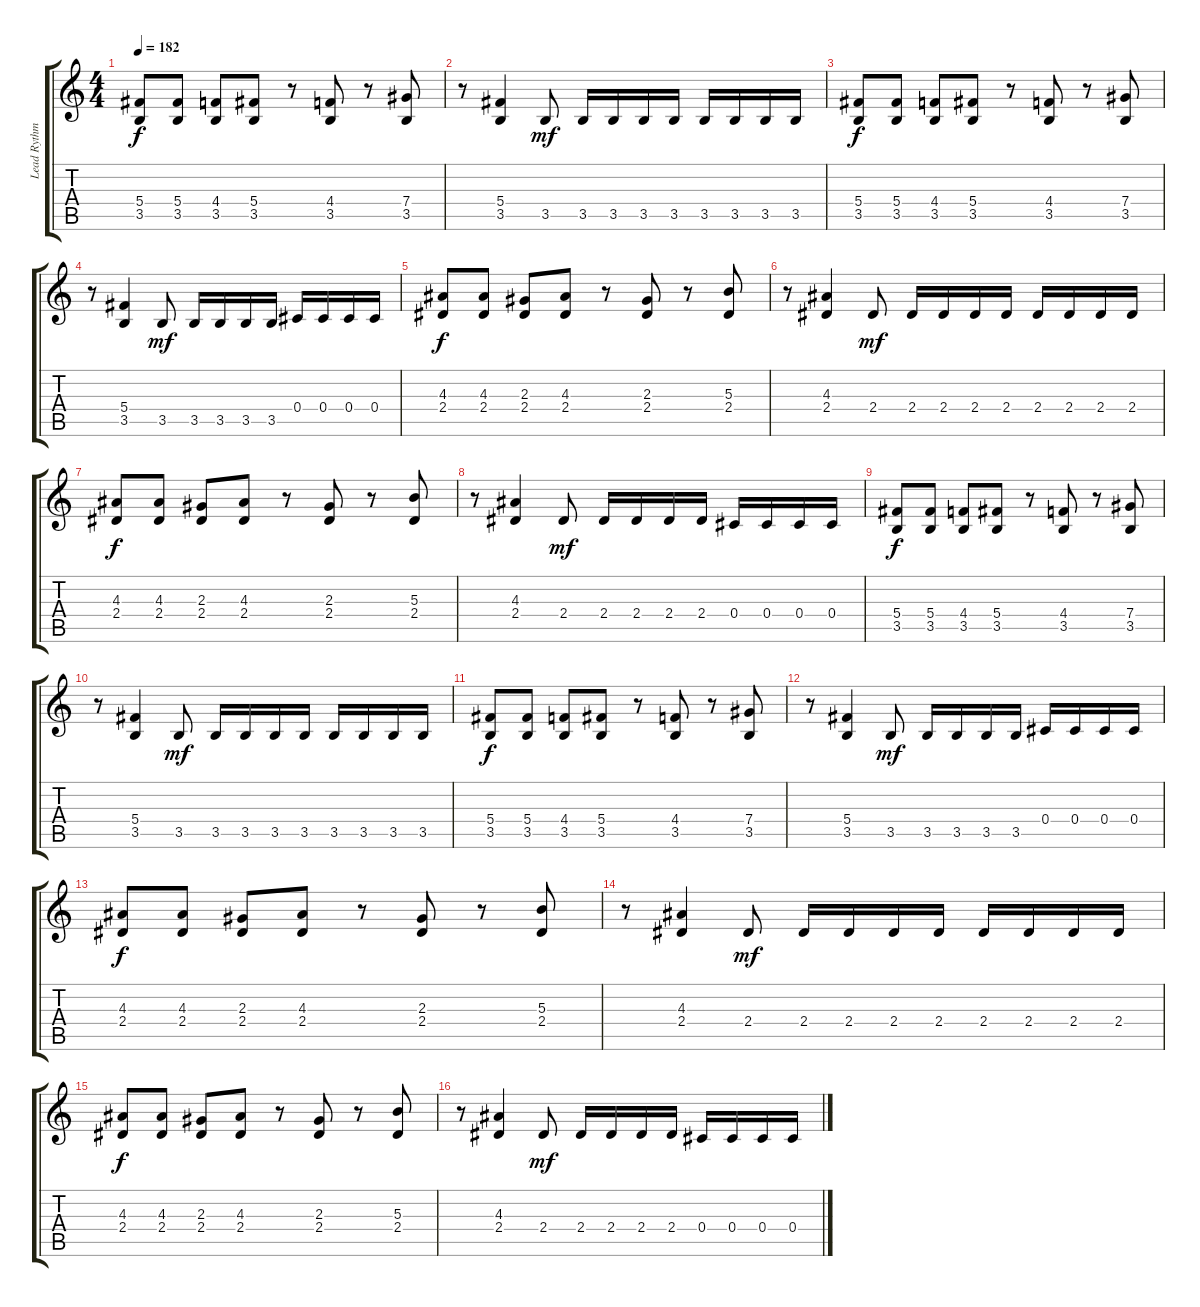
\track ("Lead Rythm Guitar" "Lead Rythm") {instrument distortionguitar}
\staff {score tabs}
\tuning (Eb4 Bb3 Gb3 Db3 Ab2 Eb2) {hide}
\ts (4 4)
\tempo 182
\clef g2
\ks c
(5.4 3.5).8{dy f} (5.4 3.5).8 (4.4 3.5).8 (5.4 3.5).8 r.8 (4.4 3.5).8 r.8 (7.4 3.5).8 |
r.8 (5.4 3.5).4 3.5.8{dy mf} 3.5.16 3.5.16 3.5.16 3.5.16 3.5.16 3.5.16 3.5.16 3.5.16 |
(5.4 3.5).8{dy f} (5.4 3.5).8 (4.4 3.5).8 (5.4 3.5).8 r.8 (4.4 3.5).8 r.8 (7.4 3.5).8 |
r.8 (5.4 3.5).4 3.5.8{dy mf} 3.5.16 3.5.16 3.5.16 3.5.16 0.4.16 0.4.16 0.4.16 0.4.16 |
(4.3 2.4).8{dy f} (4.3 2.4).8 (2.3 2.4).8 (4.3 2.4).8 r.8 (2.3 2.4).8 r.8 (5.3 2.4).8 |
r.8 (4.3 2.4).4 2.4.8{dy mf} 2.4.16 2.4.16 2.4.16 2.4.16 2.4.16 2.4.16 2.4.16 2.4.16 |
(4.3 2.4).8{dy f} (4.3 2.4).8 (2.3 2.4).8 (4.3 2.4).8 r.8 (2.3 2.4).8 r.8 (5.3 2.4).8 |
r.8 (4.3 2.4).4 2.4.8{dy mf} 2.4.16 2.4.16 2.4.16 2.4.16 0.4.16 0.4.16 0.4.16 0.4.16 |
(5.4 3.5).8{dy f} (5.4 3.5).8 (4.4 3.5).8 (5.4 3.5).8 r.8 (4.4 3.5).8 r.8 (7.4 3.5).8 |
r.8 (5.4 3.5).4 3.5.8{dy mf} 3.5.16 3.5.16 3.5.16 3.5.16 3.5.16 3.5.16 3.5.16 3.5.16 |
(5.4 3.5).8{dy f} (5.4 3.5).8 (4.4 3.5).8 (5.4 3.5).8 r.8 (4.4 3.5).8 r.8 (7.4 3.5).8 |
r.8 (5.4 3.5).4 3.5.8{dy mf} 3.5.16 3.5.16 3.5.16 3.5.16 0.4.16 0.4.16 0.4.16 0.4.16 |
(4.3 2.4).8{dy f} (4.3 2.4).8 (2.3 2.4).8 (4.3 2.4).8 r.8 (2.3 2.4).8 r.8 (5.3 2.4).8 |
r.8 (4.3 2.4).4 2.4.8{dy mf} 2.4.16 2.4.16 2.4.16 2.4.16 2.4.16 2.4.16 2.4.16 2.4.16 |
(4.3 2.4).8{dy f} (4.3 2.4).8 (2.3 2.4).8 (4.3 2.4).8 r.8 (2.3 2.4).8 r.8 (5.3 2.4).8 |
r.8 (4.3 2.4).4 2.4.8{dy mf} 2.4.16 2.4.16 2.4.16 2.4.16 0.4.16 0.4.16 0.4.16 0.4.16
